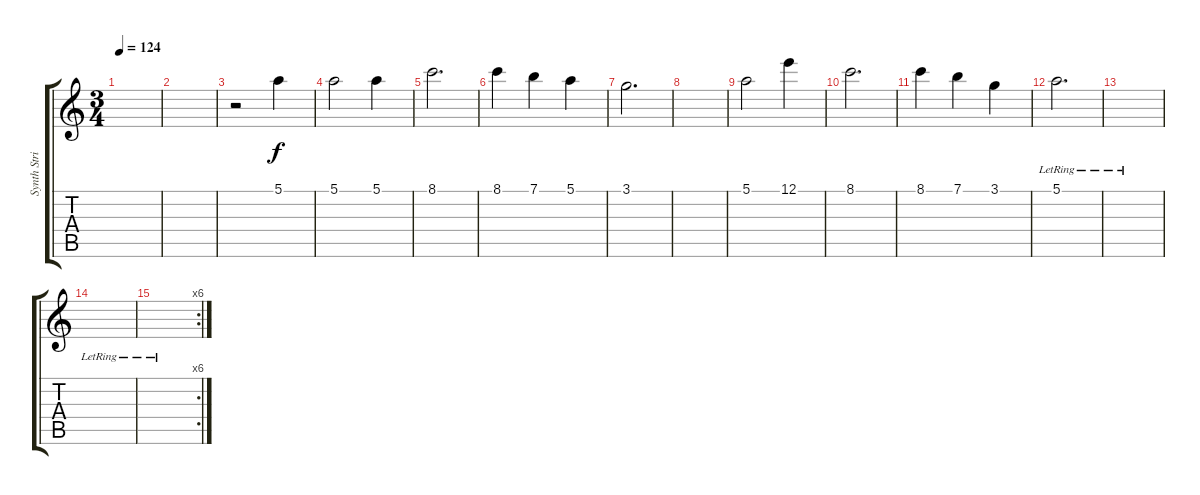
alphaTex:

\track ("Synth Strings" "Synth Stri") {instrument synthstrings2}
\staff {score tabs}
\tuning (E5 B4 G4 D4 A3 E3) {hide}
\ts (3 4)
\tempo 124
\clef g2
\ks c
|
|
r.2 5.1.4 |
5.1.2 5.1.4 |
8.1.2{d} |
8.1.4 7.1.4 5.1.4 |
3.1.2{d} |
|
5.1.2 12.1.4 |
8.1.2{d} |
8.1.4 7.1.4 3.1.4 |
5.1{lr}.2{d} |
|
|
\rc 6
